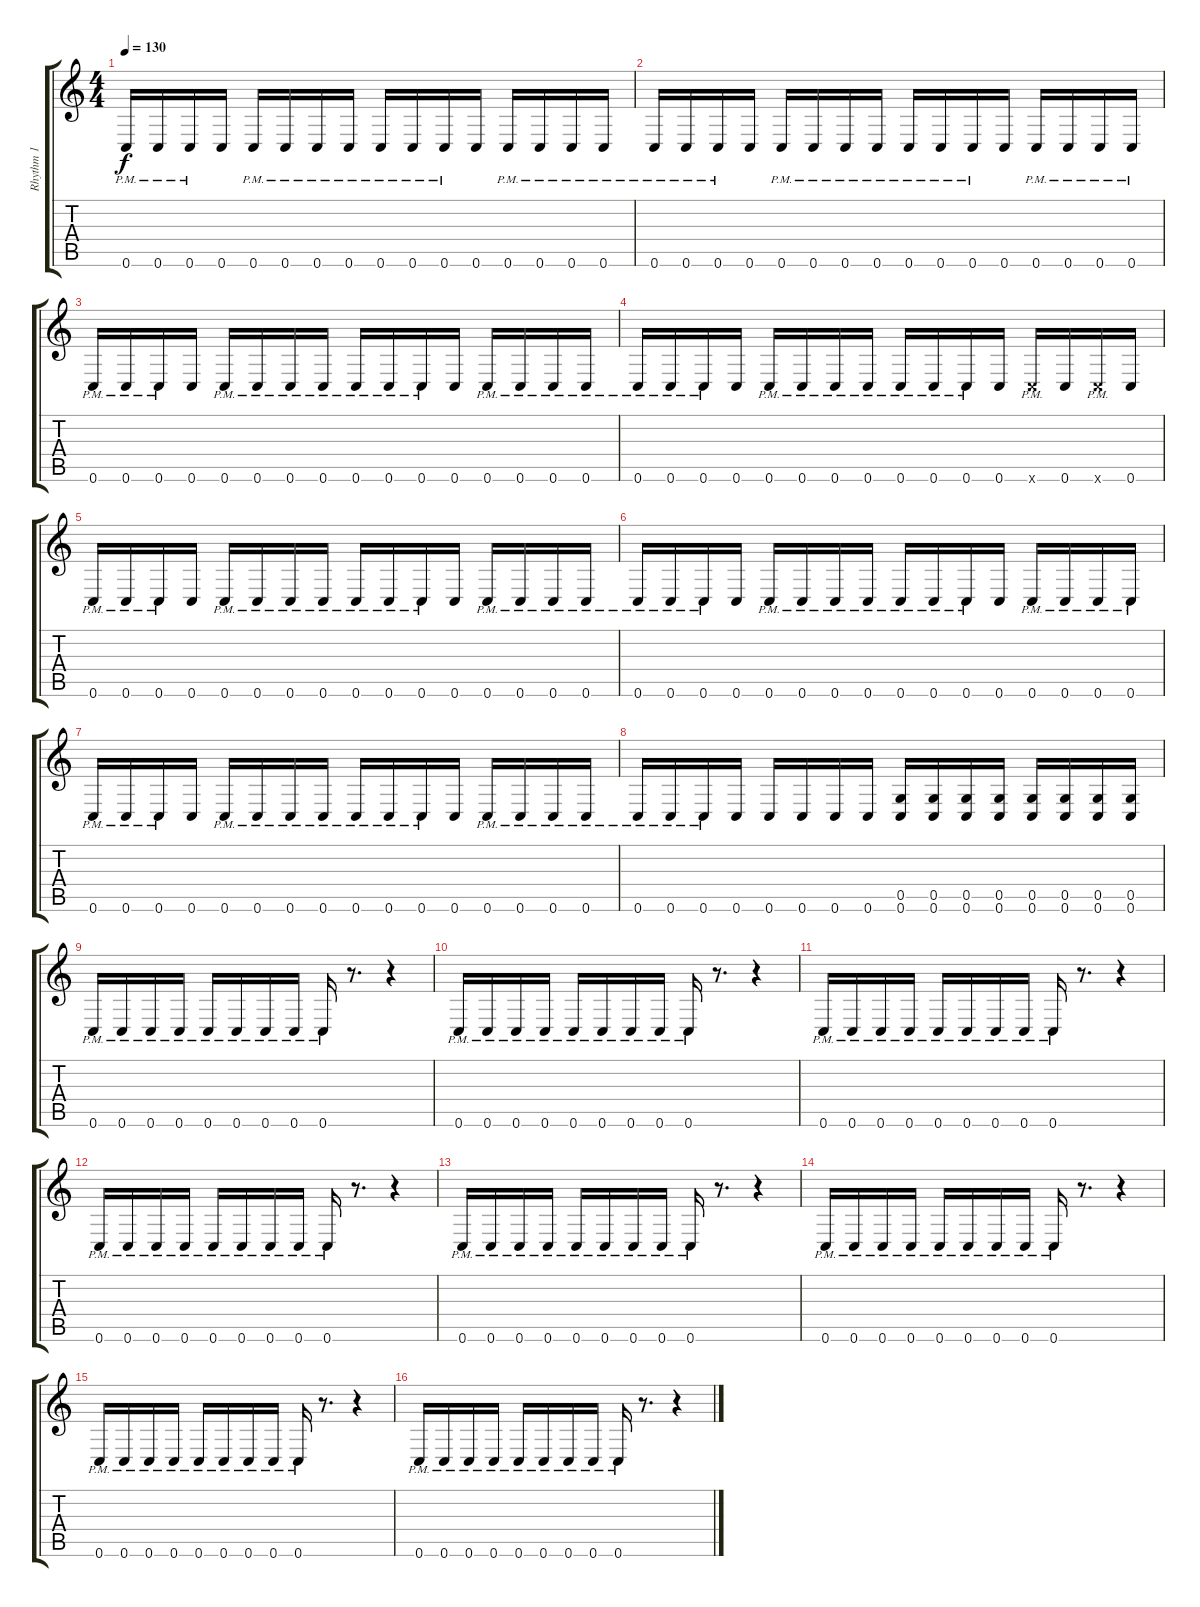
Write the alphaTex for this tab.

\track ("Rhythm 1" "Rhythm 1") {instrument distortionguitar}
\staff {score tabs}
\tuning (D4 A3 F3 C3 G2 C2) {hide}
\ts (4 4)
\tempo 130
\clef g2
\ks c
0.6{pm}.16{dy f} 0.6{pm}.16 0.6{pm}.16 0.6.16 0.6{pm}.16 0.6{pm}.16 0.6{pm}.16 0.6{pm}.16 0.6{pm}.16 0.6{pm}.16 0.6{pm}.16 0.6.16 0.6{pm}.16 0.6{pm}.16 0.6{pm}.16 0.6{pm}.16 |
0.6{pm}.16 0.6{pm}.16 0.6{pm}.16 0.6.16 0.6{pm}.16 0.6{pm}.16 0.6{pm}.16 0.6{pm}.16 0.6{pm}.16 0.6{pm}.16 0.6{pm}.16 0.6.16 0.6{pm}.16 0.6{pm}.16 0.6{pm}.16 0.6{pm}.16 |
0.6{pm}.16 0.6{pm}.16 0.6{pm}.16 0.6.16 0.6{pm}.16 0.6{pm}.16 0.6{pm}.16 0.6{pm}.16 0.6{pm}.16 0.6{pm}.16 0.6{pm}.16 0.6.16 0.6{pm}.16 0.6{pm}.16 0.6{pm}.16 0.6{pm}.16 |
0.6{pm}.16 0.6{pm}.16 0.6{pm}.16 0.6.16 0.6{pm}.16 0.6{pm}.16 0.6{pm}.16 0.6{pm}.16 0.6{pm}.16 0.6{pm}.16 0.6{pm}.16 0.6.16 0.6{pm x}.16 0.6.16 0.6{pm x}.16 0.6.16 |
0.6{pm}.16 0.6{pm}.16 0.6{pm}.16 0.6.16 0.6{pm}.16 0.6{pm}.16 0.6{pm}.16 0.6{pm}.16 0.6{pm}.16 0.6{pm}.16 0.6{pm}.16 0.6.16 0.6{pm}.16 0.6{pm}.16 0.6{pm}.16 0.6{pm}.16 |
0.6{pm}.16 0.6{pm}.16 0.6{pm}.16 0.6.16 0.6{pm}.16 0.6{pm}.16 0.6{pm}.16 0.6{pm}.16 0.6{pm}.16 0.6{pm}.16 0.6{pm}.16 0.6.16 0.6{pm}.16 0.6{pm}.16 0.6{pm}.16 0.6{pm}.16 |
0.6{pm}.16 0.6{pm}.16 0.6{pm}.16 0.6.16 0.6{pm}.16 0.6{pm}.16 0.6{pm}.16 0.6{pm}.16 0.6{pm}.16 0.6{pm}.16 0.6{pm}.16 0.6.16 0.6{pm}.16 0.6{pm}.16 0.6{pm}.16 0.6{pm}.16 |
0.6{pm}.16 0.6{pm}.16 0.6{pm}.16 0.6.16 0.6.16 0.6.16 0.6.16 0.6.16 (0.5 0.6).16 (0.5 0.6).16 (0.5 0.6).16 (0.5 0.6).16 (0.5 0.6).16 (0.5 0.6).16 (0.5 0.6).16 (0.5 0.6).16 |
0.6{pm}.16 0.6{pm}.16 0.6{pm}.16 0.6{pm}.16 0.6{pm}.16 0.6{pm}.16 0.6{pm}.16 0.6{pm}.16 0.6{pm}.16 r.8{d} r.4 |
0.6{pm}.16 0.6{pm}.16 0.6{pm}.16 0.6{pm}.16 0.6{pm}.16 0.6{pm}.16 0.6{pm}.16 0.6{pm}.16 0.6{pm}.16 r.8{d} r.4 |
0.6{pm}.16 0.6{pm}.16 0.6{pm}.16 0.6{pm}.16 0.6{pm}.16 0.6{pm}.16 0.6{pm}.16 0.6{pm}.16 0.6{pm}.16 r.8{d} r.4 |
0.6{pm}.16 0.6{pm}.16 0.6{pm}.16 0.6{pm}.16 0.6{pm}.16 0.6{pm}.16 0.6{pm}.16 0.6{pm}.16 0.6{pm}.16 r.8{d} r.4 |
0.6{pm}.16 0.6{pm}.16 0.6{pm}.16 0.6{pm}.16 0.6{pm}.16 0.6{pm}.16 0.6{pm}.16 0.6{pm}.16 0.6{pm}.16 r.8{d} r.4 |
0.6{pm}.16 0.6{pm}.16 0.6{pm}.16 0.6{pm}.16 0.6{pm}.16 0.6{pm}.16 0.6{pm}.16 0.6{pm}.16 0.6{pm}.16 r.8{d} r.4 |
0.6{pm}.16 0.6{pm}.16 0.6{pm}.16 0.6{pm}.16 0.6{pm}.16 0.6{pm}.16 0.6{pm}.16 0.6{pm}.16 0.6{pm}.16 r.8{d} r.4 |
0.6{pm}.16 0.6{pm}.16 0.6{pm}.16 0.6{pm}.16 0.6{pm}.16 0.6{pm}.16 0.6{pm}.16 0.6{pm}.16 0.6{pm}.16 r.8{d} r.4
